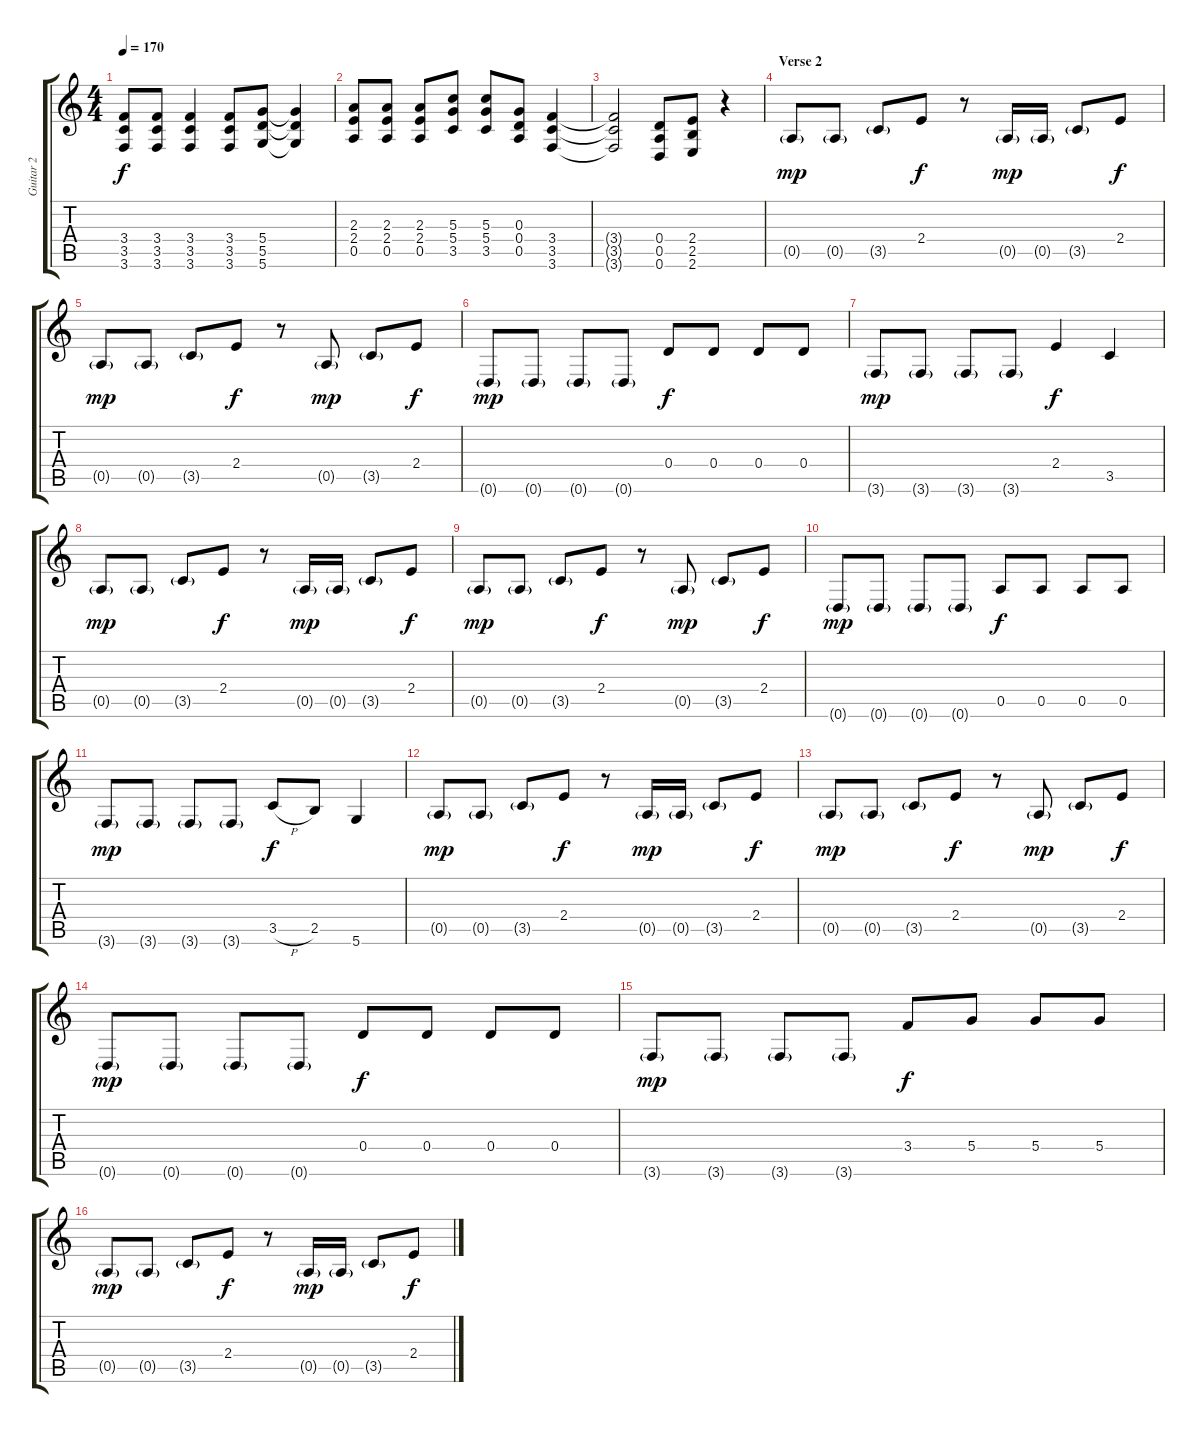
\track ("Guitar 2" "Guitar 2") {instrument overdrivenguitar}
\staff {score tabs}
\tuning (E4 B3 G3 D3 A2 D2) {hide}
\ts (4 4)
\tempo 170
\clef g2
\ks c
(3.4{t} 3.5{t} 3.6{t}).8{dy f} (3.4 3.5 3.6).8 (3.4 3.5 3.6).4 (3.4 3.5 3.6).8 (5.4 5.5 5.6).8 (5.4{t} 5.5{t} 5.6{t}).4 |
(2.3 2.4 0.5).8 (2.3 2.4 0.5).8 (2.3 2.4 0.5).8 (5.3 5.4 3.5).8 (5.3 5.4 3.5).8 (0.3 0.4 0.5).8 (3.4 3.5 3.6).4 |
(3.4{t} 3.5{t} 3.6{t}).2 (0.4 0.5 0.6).8 (2.4 2.5 2.6).8 r.4 |
\section ("" "Verse 2")
0.5{g}.8{dy mp} 0.5{g}.8 3.5{g}.8 2.4.8{dy f} r.8 0.5{g}.16{dy mp} 0.5{g}.16 3.5{g}.8 2.4.8{dy f} |
0.5{g}.8{dy mp} 0.5{g}.8 3.5{g}.8 2.4.8{dy f} r.8 0.5{g}.8{dy mp} 3.5{g}.8 2.4.8{dy f} |
0.6{g}.8{dy mp} 0.6{g}.8 0.6{g}.8 0.6{g}.8 0.4.8{dy f} 0.4.8 0.4.8 0.4.8 |
3.6{g}.8{dy mp} 3.6{g}.8 3.6{g}.8 3.6{g}.8 2.4.4{dy f} 3.5.4 |
0.5{g}.8{dy mp} 0.5{g}.8 3.5{g}.8 2.4.8{dy f} r.8 0.5{g}.16{dy mp} 0.5{g}.16 3.5{g}.8 2.4.8{dy f} |
0.5{g}.8{dy mp} 0.5{g}.8 3.5{g}.8 2.4.8{dy f} r.8 0.5{g}.8{dy mp} 3.5{g}.8 2.4.8{dy f} |
0.6{g}.8{dy mp} 0.6{g}.8 0.6{g}.8 0.6{g}.8 0.5.8{dy f} 0.5.8 0.5.8 0.5.8 |
3.6{g}.8{dy mp} 3.6{g}.8 3.6{g}.8 3.6{g}.8 3.5{h}.8{dy f} 2.5.8 5.6.4 |
0.5{g}.8{dy mp} 0.5{g}.8 3.5{g}.8 2.4.8{dy f} r.8 0.5{g}.16{dy mp} 0.5{g}.16 3.5{g}.8 2.4.8{dy f} |
0.5{g}.8{dy mp} 0.5{g}.8 3.5{g}.8 2.4.8{dy f} r.8 0.5{g}.8{dy mp} 3.5{g}.8 2.4.8{dy f} |
0.6{g}.8{dy mp} 0.6{g}.8 0.6{g}.8 0.6{g}.8 0.4.8{dy f} 0.4.8 0.4.8 0.4.8 |
3.6{g}.8{dy mp} 3.6{g}.8 3.6{g}.8 3.6{g}.8 3.4.8{dy f} 5.4.8 5.4.8 5.4.8 |
0.5{g}.8{dy mp} 0.5{g}.8 3.5{g}.8 2.4.8{dy f} r.8 0.5{g}.16{dy mp} 0.5{g}.16 3.5{g}.8 2.4.8{dy f}
